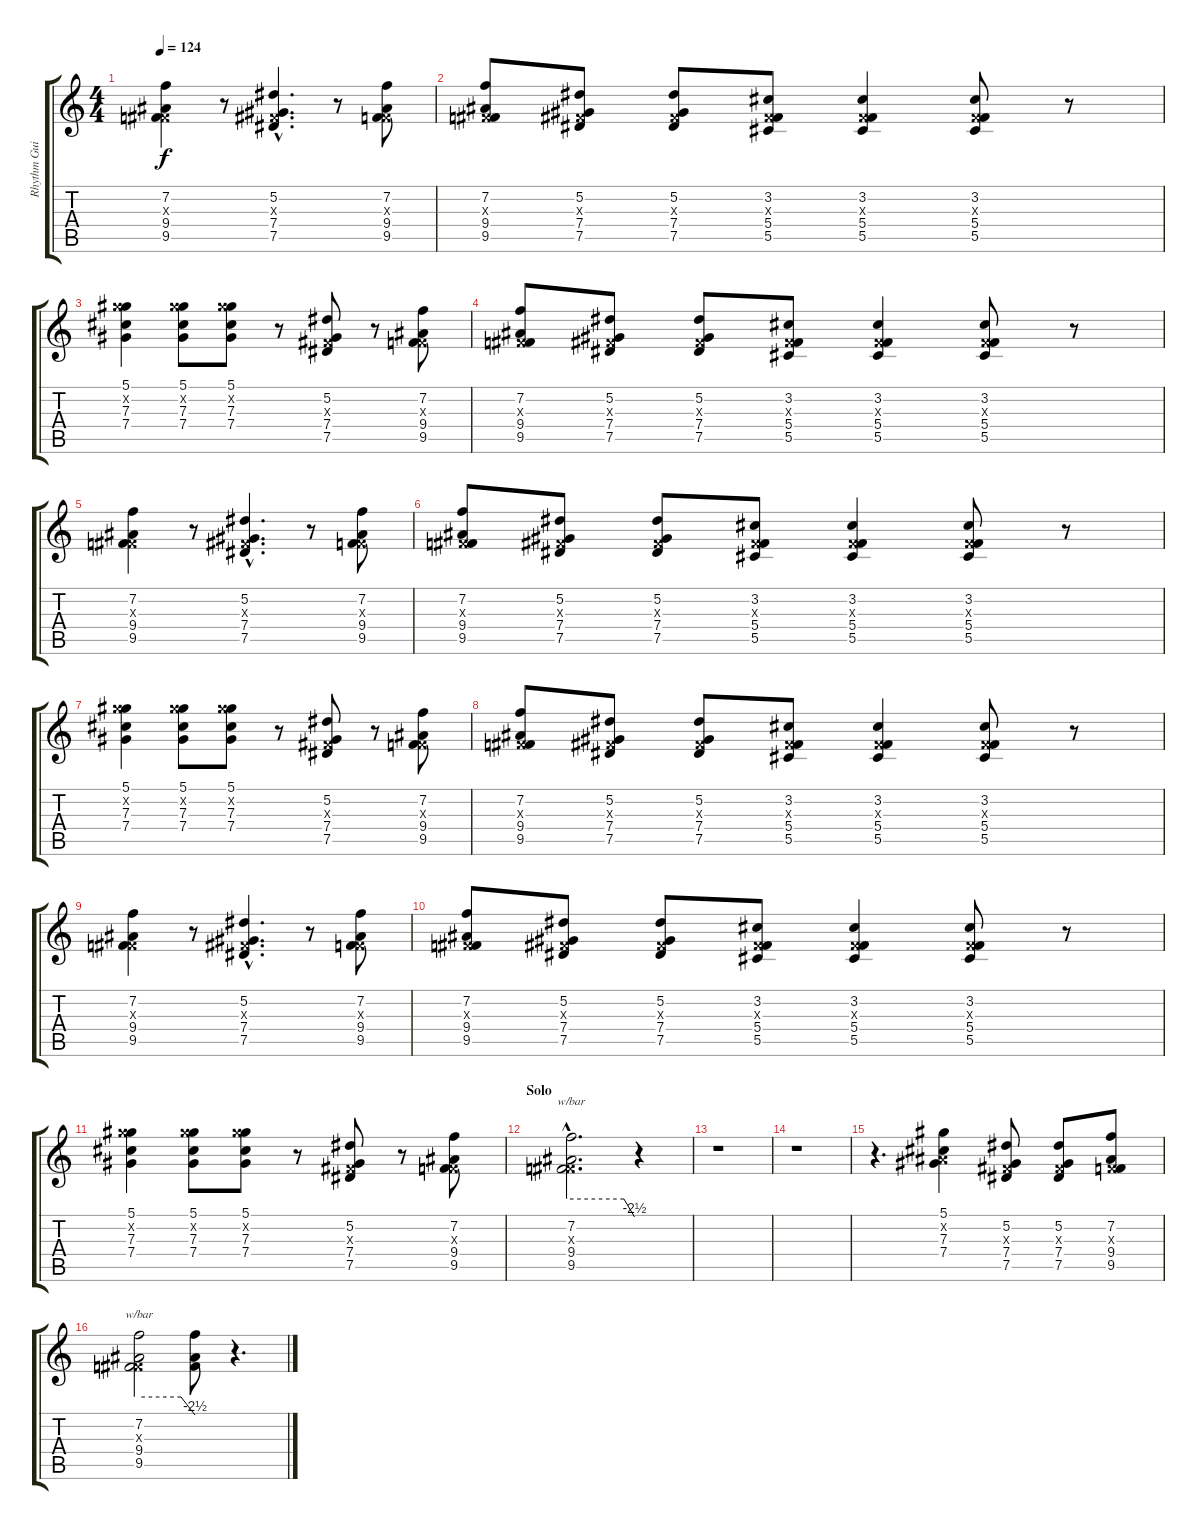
\track ("Rhythm Guitar" "Rhythm Gui") {instrument distortionguitar}
\staff {score tabs}
\tuning (Eb4 Bb3 Gb3 Db3 Ab2 Eb2) {hide}
\ts (4 4)
\tempo 124
\clef g2
\ks c
(7.2 0.3{x} 9.4 9.5).4{dy f} r.8 (5.2{hac} 0.3{hac x} 7.4{hac} 7.5{hac}).4{d} r.8 (7.2 0.3{x} 9.4 9.5).8 |
(7.2 0.3{x} 9.4 9.5).8 (5.2 0.3{x} 7.4 7.5).8 (5.2 0.3{x} 7.4 7.5).8 (3.2 0.3{x} 5.4 5.5).8 (3.2 0.3{x} 5.4 5.5).4 (3.2 0.3{x} 5.4 5.5).8 r.8 |
(5.1 10.2{x} 7.3 7.4).4 (5.1 10.2{x} 7.3 7.4).8 (5.1 10.2{x} 7.3 7.4).8 r.8 (5.2 0.3{x} 7.4 7.5).8 r.8 (7.2 0.3{x} 9.4 9.5).8 |
(7.2 0.3{x} 9.4 9.5).8 (5.2 0.3{x} 7.4 7.5).8 (5.2 0.3{x} 7.4 7.5).8 (3.2 0.3{x} 5.4 5.5).8 (3.2 0.3{x} 5.4 5.5).4 (3.2 0.3{x} 5.4 5.5).8 r.8 |
(7.2 0.3{x} 9.4 9.5).4 r.8 (5.2{hac} 0.3{hac x} 7.4{hac} 7.5{hac}).4{d} r.8 (7.2 0.3{x} 9.4 9.5).8 |
(7.2 0.3{x} 9.4 9.5).8 (5.2 0.3{x} 7.4 7.5).8 (5.2 0.3{x} 7.4 7.5).8 (3.2 0.3{x} 5.4 5.5).8 (3.2 0.3{x} 5.4 5.5).4 (3.2 0.3{x} 5.4 5.5).8 r.8 |
(5.1 10.2{x} 7.3 7.4).4 (5.1 10.2{x} 7.3 7.4).8 (5.1 10.2{x} 7.3 7.4).8 r.8 (5.2 0.3{x} 7.4 7.5).8 r.8 (7.2 0.3{x} 9.4 9.5).8 |
(7.2 0.3{x} 9.4 9.5).8 (5.2 0.3{x} 7.4 7.5).8 (5.2 0.3{x} 7.4 7.5).8 (3.2 0.3{x} 5.4 5.5).8 (3.2 0.3{x} 5.4 5.5).4 (3.2 0.3{x} 5.4 5.5).8 r.8 |
(7.2 0.3{x} 9.4 9.5).4 r.8 (5.2{hac} 0.3{hac x} 7.4{hac} 7.5{hac}).4{d} r.8 (7.2 0.3{x} 9.4 9.5).8 |
(7.2 0.3{x} 9.4 9.5).8 (5.2 0.3{x} 7.4 7.5).8 (5.2 0.3{x} 7.4 7.5).8 (3.2 0.3{x} 5.4 5.5).8 (3.2 0.3{x} 5.4 5.5).4 (3.2 0.3{x} 5.4 5.5).8 r.8 |
(5.1 10.2{x} 7.3 7.4).4 (5.1 10.2{x} 7.3 7.4).8 (5.1 10.2{x} 7.3 7.4).8 r.8 (5.2 0.3{x} 7.4 7.5).8 r.8 (7.2 0.3{x} 9.4 9.5).8 |
\section ("" "Solo")
(7.2{hac} 0.3{hac x} 9.4{hac} 9.5{hac}).2{d tbe (custom default 0 0 50 0 60 -10)} r.4 |
r.1 |
r.1 |
r.4{d} (5.1 0.2{x} 7.3 7.4).4 (5.2 0.3{x} 7.4 7.5).8 (5.2 0.3{x} 7.4 7.5).8 (7.2 0.3{x} 9.4 9.5).8 |
(7.2 0.3{x} 9.4 9.5).2{tbe (custom default 0 0 45 0 60 -10)} (7.2{t} 9.4{t} 9.5{t}).8 r.4{d}
